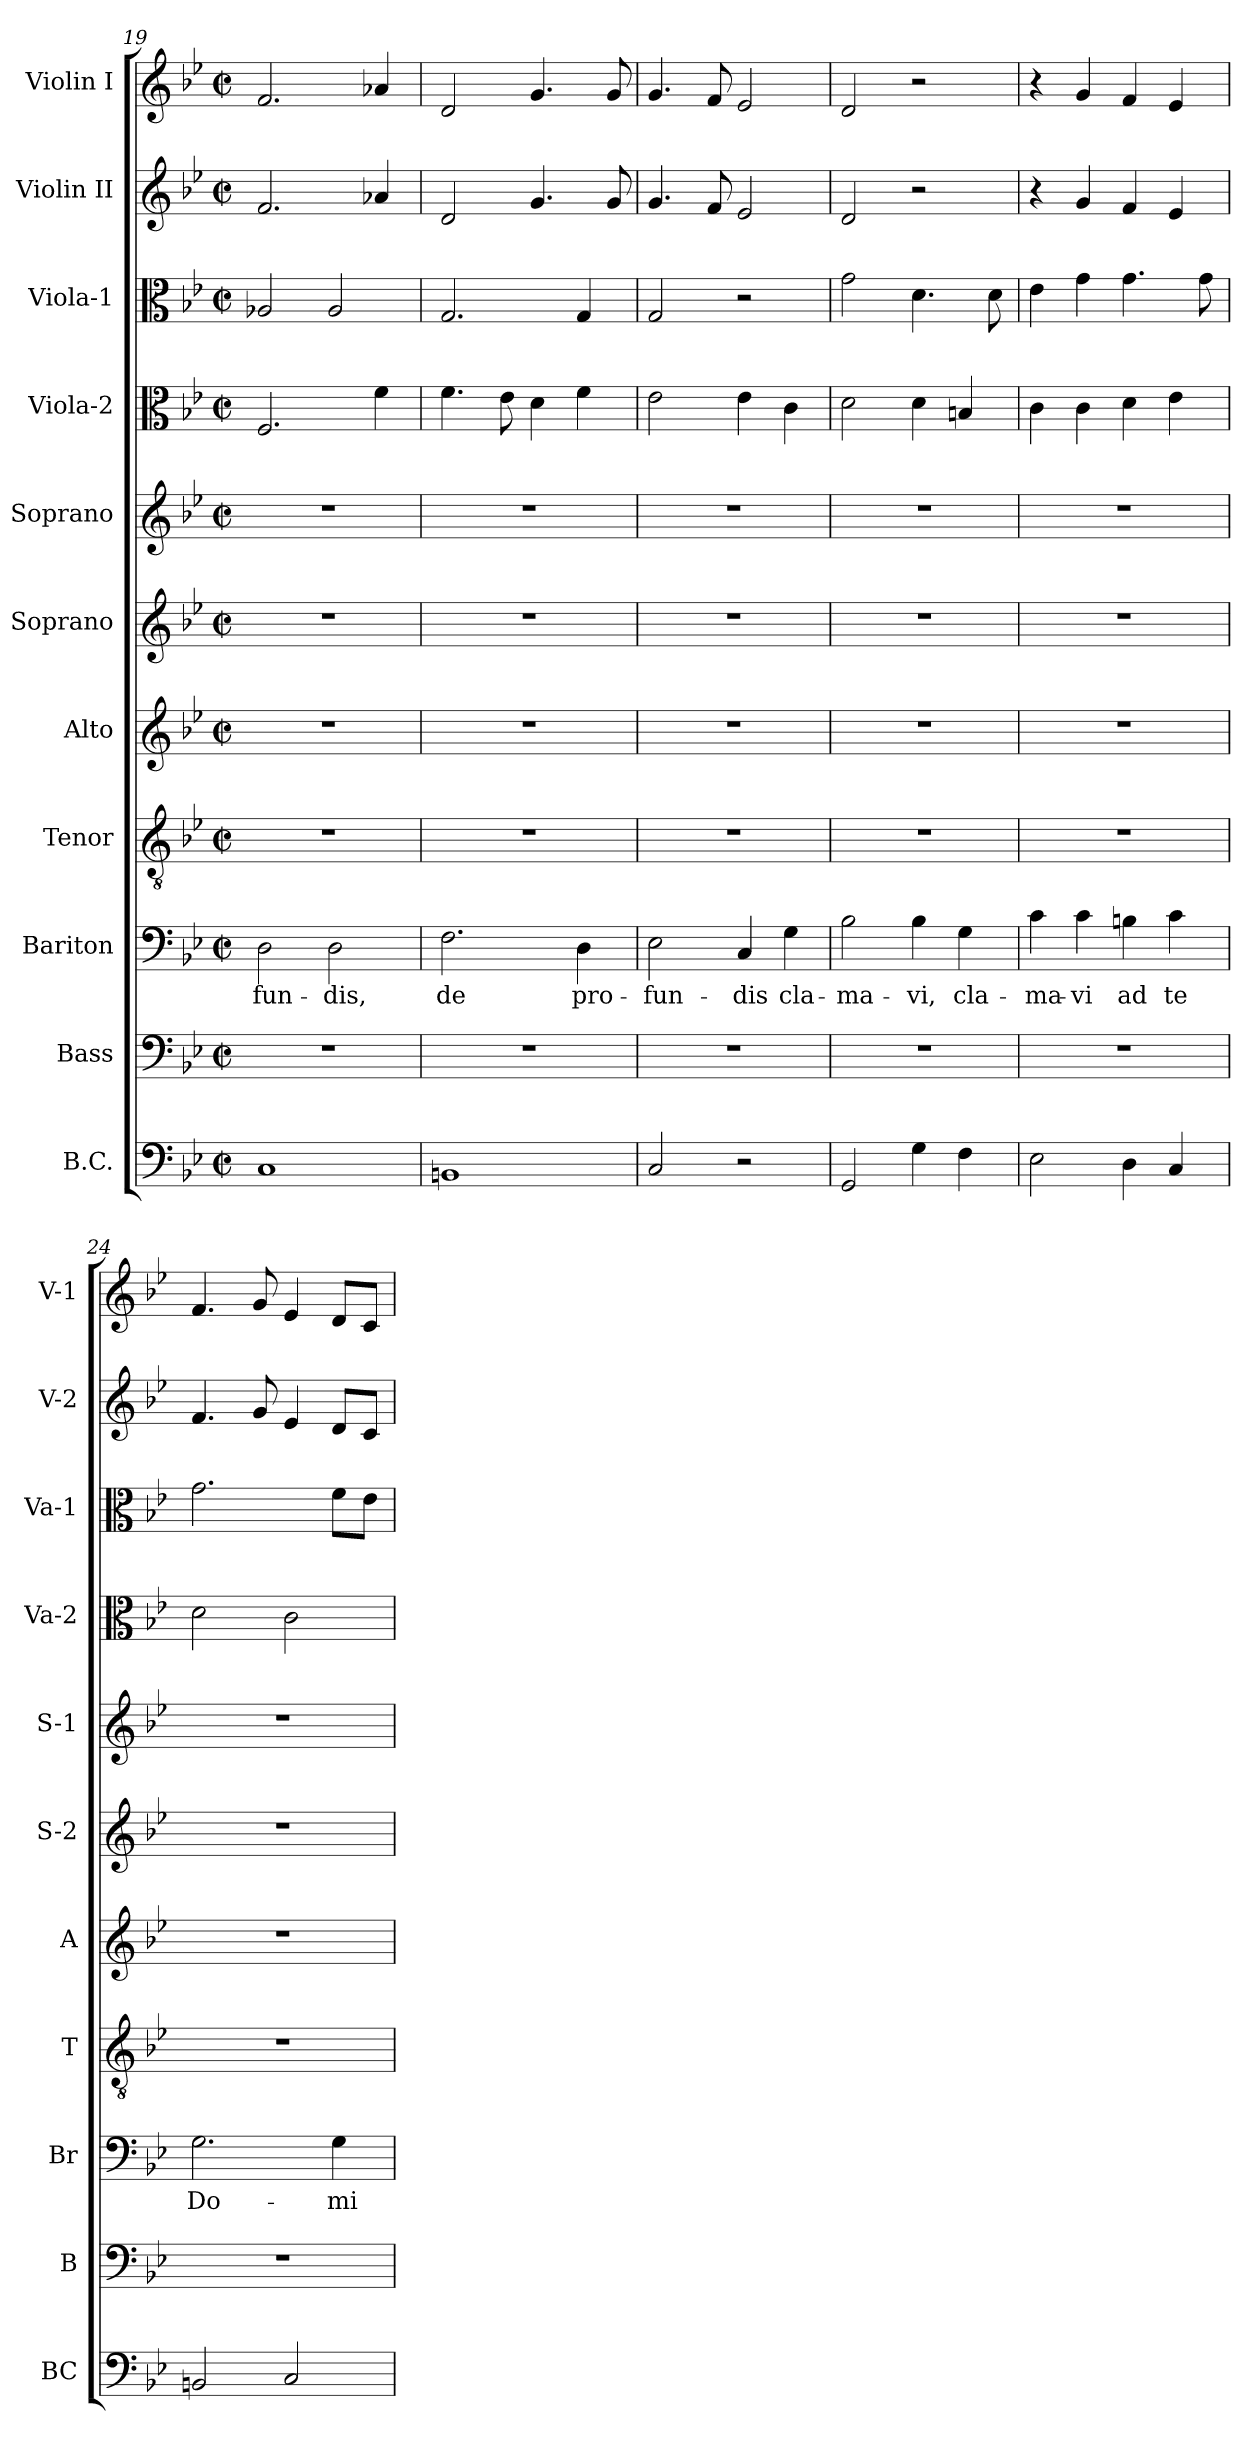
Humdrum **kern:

**kern	**kern	**kern	**text	**kern	**kern	**kern	**kern	**kern	**kern	**kern	**kern
*part11	*part10	*part9	*part9	*part8	*part7	*part6	*part5	*part4	*part3	*part2	*part1
*staff11	*staff10	*staff9	*staff9	*staff8	*staff7	*staff6	*staff5	*staff4	*staff3	*staff2	*staff1
*I"B.C.	*I"Bass	*I"Bariton	*	*I"Tenor	*I"Alto	*I"Soprano	*I"Soprano	*I"Viola-2	*I"Viola-1	*I"Violin II	*I"Violin I
*I'BC	*I'B	*I'Br	*	*I'T	*I'A	*I'S-2	*I'S-1	*I'Va-2	*I'Va-1	*I'V-2	*I'V-1
*clefF4	*clefF4	*clefF4	*	*clefGv2	*clefG2	*clefG2	*clefG2	*clefC3	*clefC3	*clefG2	*clefG2
*k[b-e-]	*k[b-e-]	*k[b-e-]	*	*k[b-e-]	*k[b-e-]	*k[b-e-]	*k[b-e-]	*k[b-e-]	*k[b-e-]	*k[b-e-]	*k[b-e-]
*B-:	*B-:	*B-:	*	*B-:	*B-:	*B-:	*B-:	*B-:	*B-:	*B-:	*B-:
*M2/2	*M2/2	*M2/2	*	*M2/2	*M2/2	*M2/2	*M2/2	*M2/2	*M2/2	*M2/2	*M2/2
*met(c|)	*met(c|)	*met(c|)	*	*met(c|)	*met(c|)	*met(c|)	*met(c|)	*met(c|)	*met(c|)	*met(c|)	*met(c|)
=19	=19	=19	=19	=19	=19	=19	=19	=19	=19	=19	=19
!	!	!	!LO:LY:b	!	!	!	!	!	!	!	!
1C	1r	2D\	-fun-	1r	1r	1r	1r	2.F/	2A-X/	2.f/	2.f/
!	!	!	!LO:LY:b	!	!	!	!	!	!	!	!
.	.	2D\	-dis,	.	.	.	.	.	2A-/	.	.
.	.	.	.	.	.	.	.	4f\	.	4a-X/	4a-X/
=20	=20	=20	=20	=20	=20	=20	=20	=20	=20	=20	=20
!	!	!	!LO:LY:b	!	!	!	!	!	!	!	!
1BBn	1r	2.F\	de	1r	1r	1r	1r	4.f\	2.G/	2d/	2d/
.	.	.	.	.	.	.	.	8e-\	.	.	.
.	.	.	.	.	.	.	.	4d\	.	4.g/	4.g/
!	!	!	!LO:LY:b	!	!	!	!	!	!	!	!
.	.	4D\	pro-	.	.	.	.	4f\	4G/	.	.
.	.	.	.	.	.	.	.	.	.	8g/	8g/
=21	=21	=21	=21	=21	=21	=21	=21	=21	=21	=21	=21
!	!	!	!LO:LY:b	!	!	!	!	!	!	!	!
2C/	1r	2E-\	-fun-	1r	1r	1r	1r	2e-\	2G/	4.g/	4.g/
.	.	.	.	.	.	.	.	.	.	8f/	8f/
!	!	!	!LO:LY:b	!	!	!	!	!	!	!	!
2r	.	4C/	-dis	.	.	.	.	4e-\	2r	2e-/	2e-/
!	!	!	!LO:LY:b	!	!	!	!	!	!	!	!
.	.	4G\	cla-	.	.	.	.	4c\	.	.	.
=22	=22	=22	=22	=22	=22	=22	=22	=22	=22	=22	=22
!	!	!	!LO:LY:b	!	!	!	!	!	!	!	!
2GG/	1r	2B-\	-ma-	1r	1r	1r	1r	2d\	2g\	2d/	2d/
!	!	!	!LO:LY:b	!	!	!	!	!	!	!	!
4G\	.	4B-\	-vi,	.	.	.	.	4d\	4.d\	2r	2r
!	!	!	!LO:LY:b	!	!	!	!	!	!	!	!
4F\	.	4G\	cla-	.	.	.	.	4Bn/	.	.	.
.	.	.	.	.	.	.	.	.	8d\	.	.
=23	=23	=23	=23	=23	=23	=23	=23	=23	=23	=23	=23
!	!	!	!LO:LY:b	!	!	!	!	!	!	!	!
2E-\	1r	4c\	-ma-	1r	1r	1r	1r	4c\	4e-\	4r	4r
!	!	!	!LO:LY:b	!	!	!	!	!	!	!	!
.	.	4c\	-vi	.	.	.	.	4c\	4g\	4g/	4g/
!	!	!	!LO:LY:b	!	!	!	!	!	!	!	!
4D\	.	4Bn\	ad	.	.	.	.	4d\	4.g\	4f/	4f/
!	!	!	!LO:LY:b	!	!	!	!	!	!	!	!
4C/	.	4c\	te	.	.	.	.	4e-\	.	4e-/	4e-/
.	.	.	.	.	.	.	.	.	8g\	.	.
!!LO:PB:g=z
=24	=24	=24	=24	=24	=24	=24	=24	=24	=24	=24	=24
!	!	!	!LO:LY:b	!	!	!	!	!	!	!	!
2BBn/	1r	2.G\	Do-	1r	1r	1r	1r	2d\	2.g\	4.f/	4.f/
.	.	.	.	.	.	.	.	.	.	8g/	8g/
2C/	.	.	.	.	.	.	.	2c\	.	4e-/	4e-/
!	!	!	!LO:LY:b	!	!	!	!	!	!	!	!
.	.	4G\	-mi-	.	.	.	.	.	8f\L	8d/L	8d/L
.	.	.	.	.	.	.	.	.	8e-\J	8c/J	8c/J
=	=	=	=	=	=	=	=	=	=	=	=
*-	*-	*-	*-	*-	*-	*-	*-	*-	*-	*-	*-
